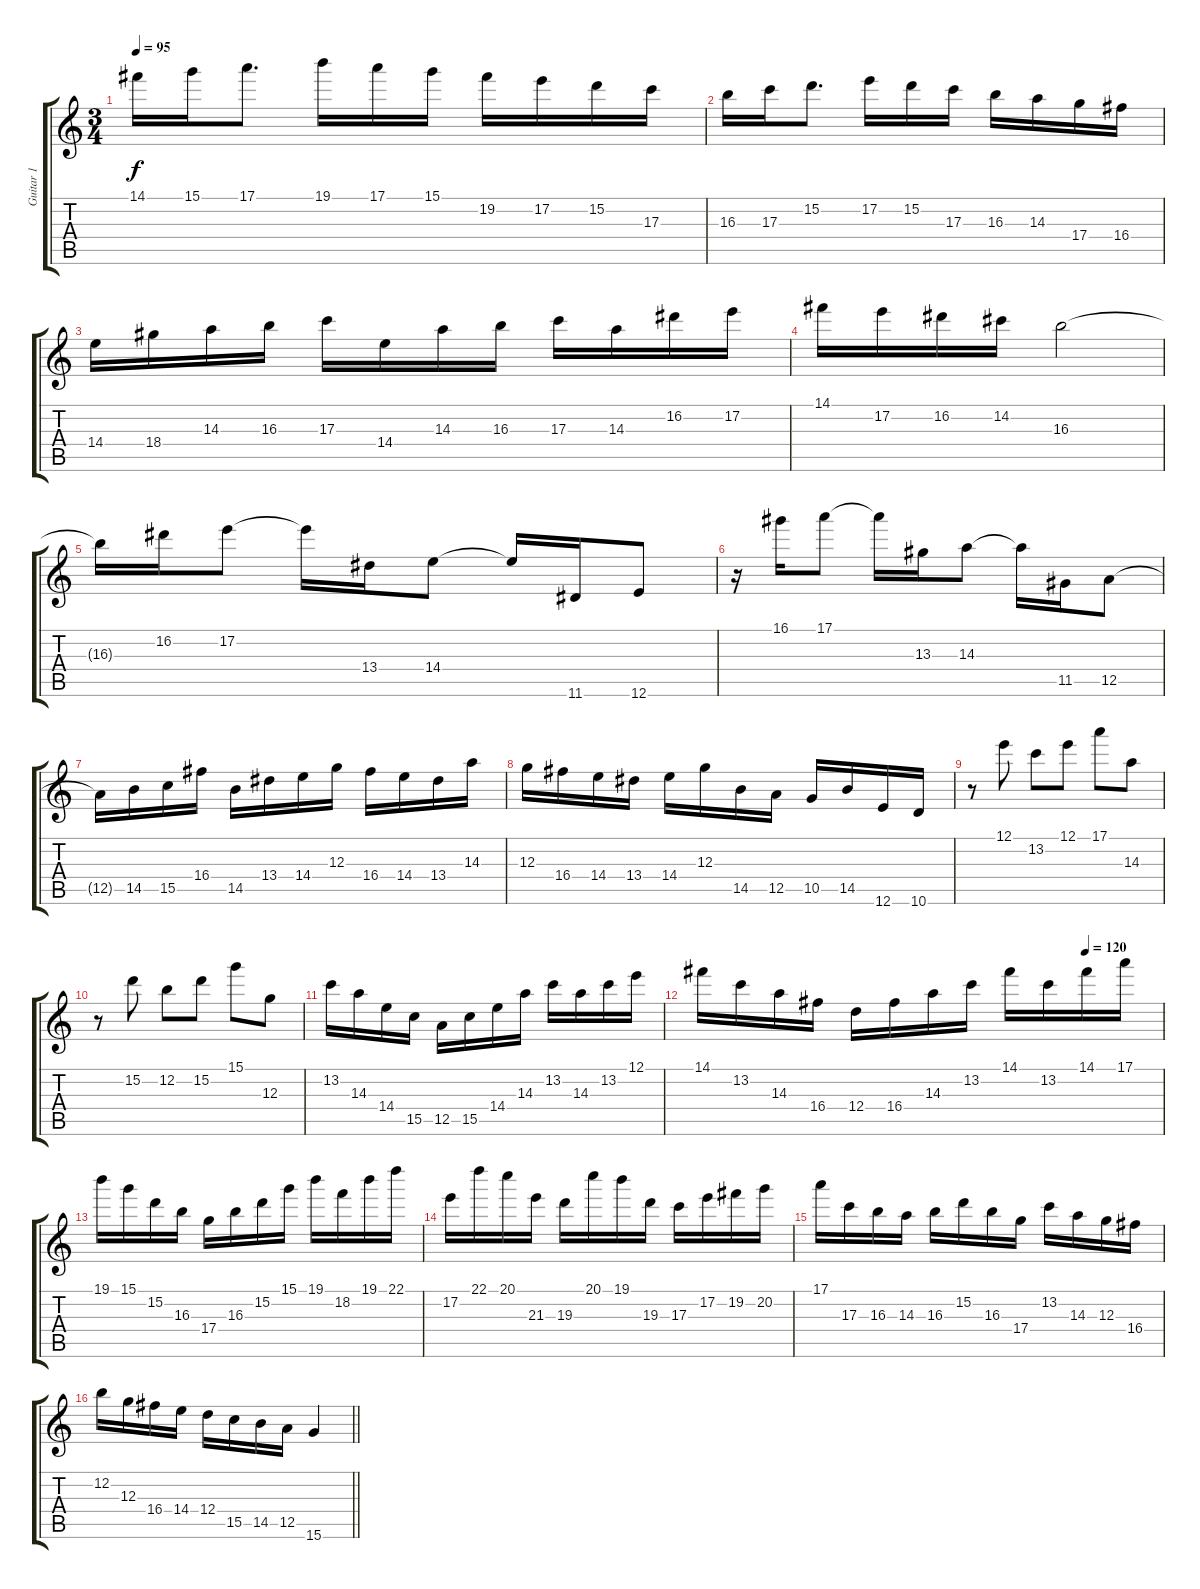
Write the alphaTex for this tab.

\track ("Guitar 1" "Guitar 1") {instrument electricguitarclean}
\staff {score tabs}
\tuning (E4 B3 G3 D3 A2 E2) {hide}
\ts (3 4)
\tempo 95
\clef g2
\ks c
14.1.16{dy f} 15.1.16 17.1.8{d} 19.1.16 17.1.16 15.1.16 19.2.16 17.2.16 15.2.16 17.3.16 |
16.3.16 17.3.16 15.2.8{d} 17.2.16 15.2.16 17.3.16 16.3.16 14.3.16 17.4.16 16.4.16 |
14.4.16 18.4.16 14.3.16 16.3.16 17.3.16 14.4.16 14.3.16 16.3.16 17.3.16 14.3.16 16.2.16 17.2.16 |
14.1.16 17.2.16 16.2.16 14.2.16 16.3.2 |
16.3{t}.16 16.2.16 17.2.8 17.2{t}.16 13.4.16 14.4.8 14.4{t}.16 11.6.16 12.6.8 |
r.16 16.1.16 17.1.8 17.1{t}.16 13.3.16 14.3.8 14.3{t}.16 11.5.16 12.5.8 |
12.5{t}.16 14.5.16 15.5.16 16.4.16 14.5.16 13.4.16 14.4.16 12.3.16 16.4.16 14.4.16 13.4.16 14.3.16 |
12.3.16 16.4.16 14.4.16 13.4.16 14.4.16 12.3.16 14.5.16 12.5.16 10.5.16 14.5.16 12.6.16 10.6.16 |
r.8 12.1.8 13.2.8 12.1.8 17.1.8 14.3.8 |
r.8 15.2.8 12.2.8 15.2.8 15.1.8 12.3.8 |
13.2.16 14.3.16 14.4.16 15.5.16 12.5.16 15.5.16 14.4.16 14.3.16 13.2.16 14.3.16 13.2.16 12.1.16 |
\tempo (120 0.8333333333333334)
14.1.16 13.2.16 14.3.16 16.4.16 12.4.16 16.4.16 14.3.16 13.2.16 14.1.16 13.2.16 14.1.16 17.1.16 |
19.1.16 15.1.16 15.2.16 16.3.16 17.4.16 16.3.16 15.2.16 15.1.16 19.1.16 18.2.16 19.1.16 22.1.16 |
17.2.16 22.1.16 20.1.16 21.3.16 19.3.16 20.1.16 19.1.16 19.3.16 17.3.16 17.2.16 19.2.16 20.2.16 |
17.1.16 17.3.16 16.3.16 14.3.16 16.3.16 15.2.16 16.3.16 17.4.16 13.2.16 14.3.16 12.3.16 16.4.16 |
\barLineRight lightlight
12.2.16 12.3.16 16.4.16 14.4.16 12.4.16 15.5.16 14.5.16 12.5.16 15.6.4
